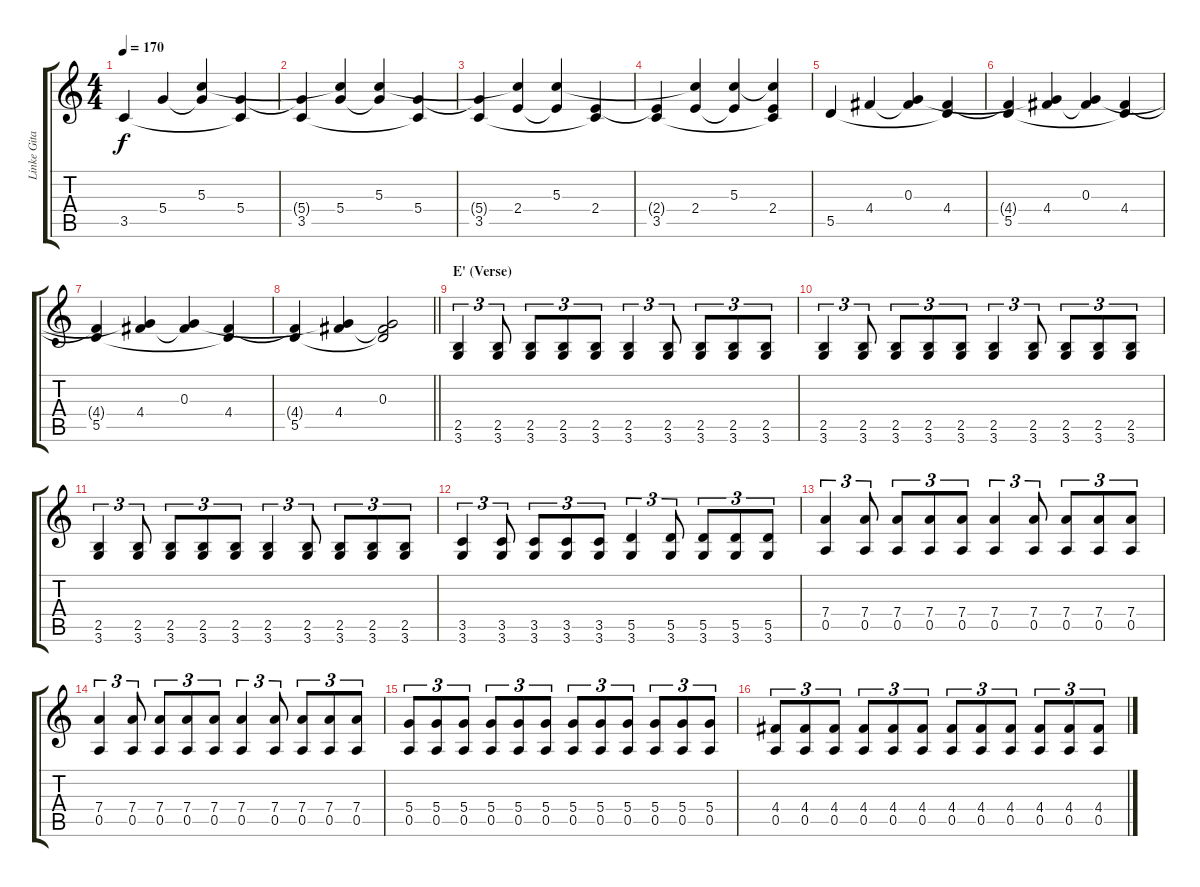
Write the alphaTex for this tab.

\track ("Linke Gitarre" "Linke Gita") {instrument distortionguitar}
\staff {score tabs}
\tuning (E4 B3 G3 D3 A2 E2) {hide}
\ts (4 4)
\tempo 170
\clef g2
\ks c
3.5.4{dy f} 5.4.4 (5.3 5.4{t}).4 (5.4 3.5{t}).4 |
(5.4{t} 3.5).4 (5.3{t} 5.4).4 (5.3 5.4{t}).4 (5.4 3.5{t}).4 |
(5.4{t} 3.5).4 (5.3{t} 2.4).4 (5.3 2.4{t}).4 (2.4 3.5{t}).4 |
(2.4{t} 3.5).4 (5.3{t} 2.4).4 (5.3 2.4{t}).4 (5.3{t} 2.4 3.5{t}).4 |
5.5.4 4.4.4 (0.3 4.4{t}).4 (4.4 5.5{t}).4 |
(4.4{t} 5.5).4 (0.3{t} 4.4).4 (0.3 4.4{t}).4 (4.4 5.5{t}).4 |
(4.4{t} 5.5).4 (0.3{t} 4.4).4 (0.3 4.4{t}).4 (4.4 5.5{t}).4 |
\barLineRight lightlight
(4.4{t} 5.5).4 (0.3{t} 4.4).4 (0.3 4.4{t} 5.5{t}).2 |
\section ("" "E' (Verse)")
(2.5 3.6).4{tu (3 2)} (2.5 3.6).8{tu (3 2)} (2.5 3.6).8{tu (3 2)} (2.5 3.6).8{tu (3 2)} (2.5 3.6).8{tu (3 2)} (2.5 3.6).4{tu (3 2)} (2.5 3.6).8{tu (3 2)} (2.5 3.6).8{tu (3 2)} (2.5 3.6).8{tu (3 2)} (2.5 3.6).8{tu (3 2)} |
(2.5 3.6).4{tu (3 2)} (2.5 3.6).8{tu (3 2)} (2.5 3.6).8{tu (3 2)} (2.5 3.6).8{tu (3 2)} (2.5 3.6).8{tu (3 2)} (2.5 3.6).4{tu (3 2)} (2.5 3.6).8{tu (3 2)} (2.5 3.6).8{tu (3 2)} (2.5 3.6).8{tu (3 2)} (2.5 3.6).8{tu (3 2)} |
(2.5 3.6).4{tu (3 2)} (2.5 3.6).8{tu (3 2)} (2.5 3.6).8{tu (3 2)} (2.5 3.6).8{tu (3 2)} (2.5 3.6).8{tu (3 2)} (2.5 3.6).4{tu (3 2)} (2.5 3.6).8{tu (3 2)} (2.5 3.6).8{tu (3 2)} (2.5 3.6).8{tu (3 2)} (2.5 3.6).8{tu (3 2)} |
(3.5 3.6).4{tu (3 2)} (3.5 3.6).8{tu (3 2)} (3.5 3.6).8{tu (3 2)} (3.5 3.6).8{tu (3 2)} (3.5 3.6).8{tu (3 2)} (5.5 3.6).4{tu (3 2)} (5.5 3.6).8{tu (3 2)} (5.5 3.6).8{tu (3 2)} (5.5 3.6).8{tu (3 2)} (5.5 3.6).8{tu (3 2)} |
(7.4 0.5).4{tu (3 2)} (7.4 0.5).8{tu (3 2)} (7.4 0.5).8{tu (3 2)} (7.4 0.5).8{tu (3 2)} (7.4 0.5).8{tu (3 2)} (7.4 0.5).4{tu (3 2)} (7.4 0.5).8{tu (3 2)} (7.4 0.5).8{tu (3 2)} (7.4 0.5).8{tu (3 2)} (7.4 0.5).8{tu (3 2)} |
(7.4 0.5).4{tu (3 2)} (7.4 0.5).8{tu (3 2)} (7.4 0.5).8{tu (3 2)} (7.4 0.5).8{tu (3 2)} (7.4 0.5).8{tu (3 2)} (7.4 0.5).4{tu (3 2)} (7.4 0.5).8{tu (3 2)} (7.4 0.5).8{tu (3 2)} (7.4 0.5).8{tu (3 2)} (7.4 0.5).8{tu (3 2)} |
(5.4 0.5).8{tu (3 2)} (5.4 0.5).8{tu (3 2)} (5.4 0.5).8{tu (3 2)} (5.4 0.5).8{tu (3 2)} (5.4 0.5).8{tu (3 2)} (5.4 0.5).8{tu (3 2)} (5.4 0.5).8{tu (3 2)} (5.4 0.5).8{tu (3 2)} (5.4 0.5).8{tu (3 2)} (5.4 0.5).8{tu (3 2)} (5.4 0.5).8{tu (3 2)} (5.4 0.5).8{tu (3 2)} |
(4.4 0.5).8{tu (3 2)} (4.4 0.5).8{tu (3 2)} (4.4 0.5).8{tu (3 2)} (4.4 0.5).8{tu (3 2)} (4.4 0.5).8{tu (3 2)} (4.4 0.5).8{tu (3 2)} (4.4 0.5).8{tu (3 2)} (4.4 0.5).8{tu (3 2)} (4.4 0.5).8{tu (3 2)} (4.4 0.5).8{tu (3 2)} (4.4 0.5).8{tu (3 2)} (4.4 0.5).8{tu (3 2)}
